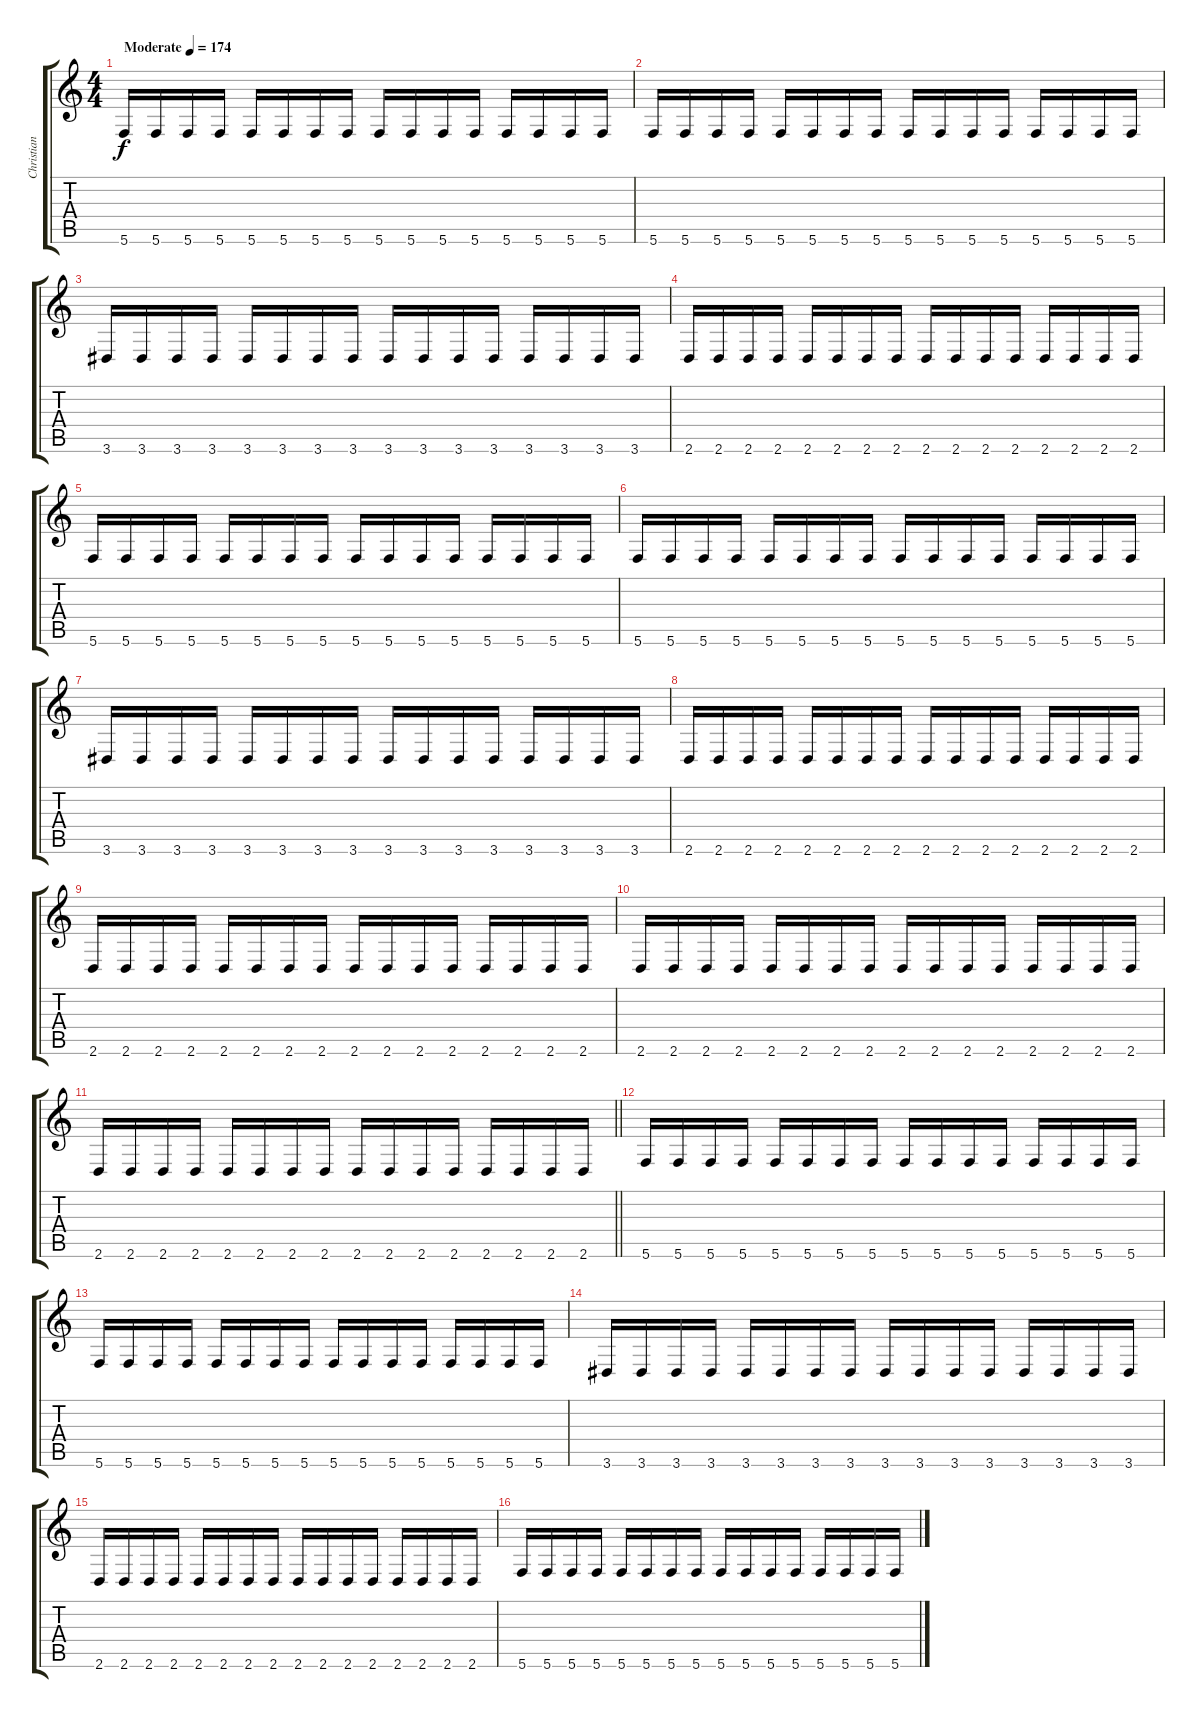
\track ("Christian Andreu - LEAD GUITAR" "Christian ") {instrument distortionguitar}
\staff {score tabs}
\tuning (D4 A3 F3 C3 G2 C2) {hide}
\ts (4 4)
\tempo (174 "Moderate")
\clef g2
\ks c
5.6.16{dy f instrument distortionguitar} 5.6.16 5.6.16 5.6.16 5.6.16 5.6.16 5.6.16 5.6.16 5.6.16 5.6.16 5.6.16 5.6.16 5.6.16 5.6.16 5.6.16 5.6.16 |
5.6.16 5.6.16 5.6.16 5.6.16 5.6.16 5.6.16 5.6.16 5.6.16 5.6.16 5.6.16 5.6.16 5.6.16 5.6.16 5.6.16 5.6.16 5.6.16 |
3.6.16 3.6.16 3.6.16 3.6.16 3.6.16 3.6.16 3.6.16 3.6.16 3.6.16 3.6.16 3.6.16 3.6.16 3.6.16 3.6.16 3.6.16 3.6.16 |
2.6.16 2.6.16 2.6.16 2.6.16 2.6.16 2.6.16 2.6.16 2.6.16 2.6.16 2.6.16 2.6.16 2.6.16 2.6.16 2.6.16 2.6.16 2.6.16 |
5.6.16 5.6.16 5.6.16 5.6.16 5.6.16 5.6.16 5.6.16 5.6.16 5.6.16 5.6.16 5.6.16 5.6.16 5.6.16 5.6.16 5.6.16 5.6.16 |
5.6.16 5.6.16 5.6.16 5.6.16 5.6.16 5.6.16 5.6.16 5.6.16 5.6.16 5.6.16 5.6.16 5.6.16 5.6.16 5.6.16 5.6.16 5.6.16 |
3.6.16 3.6.16 3.6.16 3.6.16 3.6.16 3.6.16 3.6.16 3.6.16 3.6.16 3.6.16 3.6.16 3.6.16 3.6.16 3.6.16 3.6.16 3.6.16 |
2.6.16 2.6.16 2.6.16 2.6.16 2.6.16 2.6.16 2.6.16 2.6.16 2.6.16 2.6.16 2.6.16 2.6.16 2.6.16 2.6.16 2.6.16 2.6.16 |
2.6.16 2.6.16 2.6.16 2.6.16 2.6.16 2.6.16 2.6.16 2.6.16 2.6.16 2.6.16 2.6.16 2.6.16 2.6.16 2.6.16 2.6.16 2.6.16 |
2.6.16 2.6.16 2.6.16 2.6.16 2.6.16 2.6.16 2.6.16 2.6.16 2.6.16 2.6.16 2.6.16 2.6.16 2.6.16 2.6.16 2.6.16 2.6.16 |
\barLineRight lightlight
2.6.16 2.6.16 2.6.16 2.6.16 2.6.16 2.6.16 2.6.16 2.6.16 2.6.16 2.6.16 2.6.16 2.6.16 2.6.16 2.6.16 2.6.16 2.6.16 |
\section ("" "")
5.6.16 5.6.16 5.6.16 5.6.16 5.6.16 5.6.16 5.6.16 5.6.16 5.6.16 5.6.16 5.6.16 5.6.16 5.6.16 5.6.16 5.6.16 5.6.16 |
5.6.16 5.6.16 5.6.16 5.6.16 5.6.16 5.6.16 5.6.16 5.6.16 5.6.16 5.6.16 5.6.16 5.6.16 5.6.16 5.6.16 5.6.16 5.6.16 |
3.6.16 3.6.16 3.6.16 3.6.16 3.6.16 3.6.16 3.6.16 3.6.16 3.6.16 3.6.16 3.6.16 3.6.16 3.6.16 3.6.16 3.6.16 3.6.16 |
2.6.16 2.6.16 2.6.16 2.6.16 2.6.16 2.6.16 2.6.16 2.6.16 2.6.16 2.6.16 2.6.16 2.6.16 2.6.16 2.6.16 2.6.16 2.6.16 |
5.6.16 5.6.16 5.6.16 5.6.16 5.6.16 5.6.16 5.6.16 5.6.16 5.6.16 5.6.16 5.6.16 5.6.16 5.6.16 5.6.16 5.6.16 5.6.16
